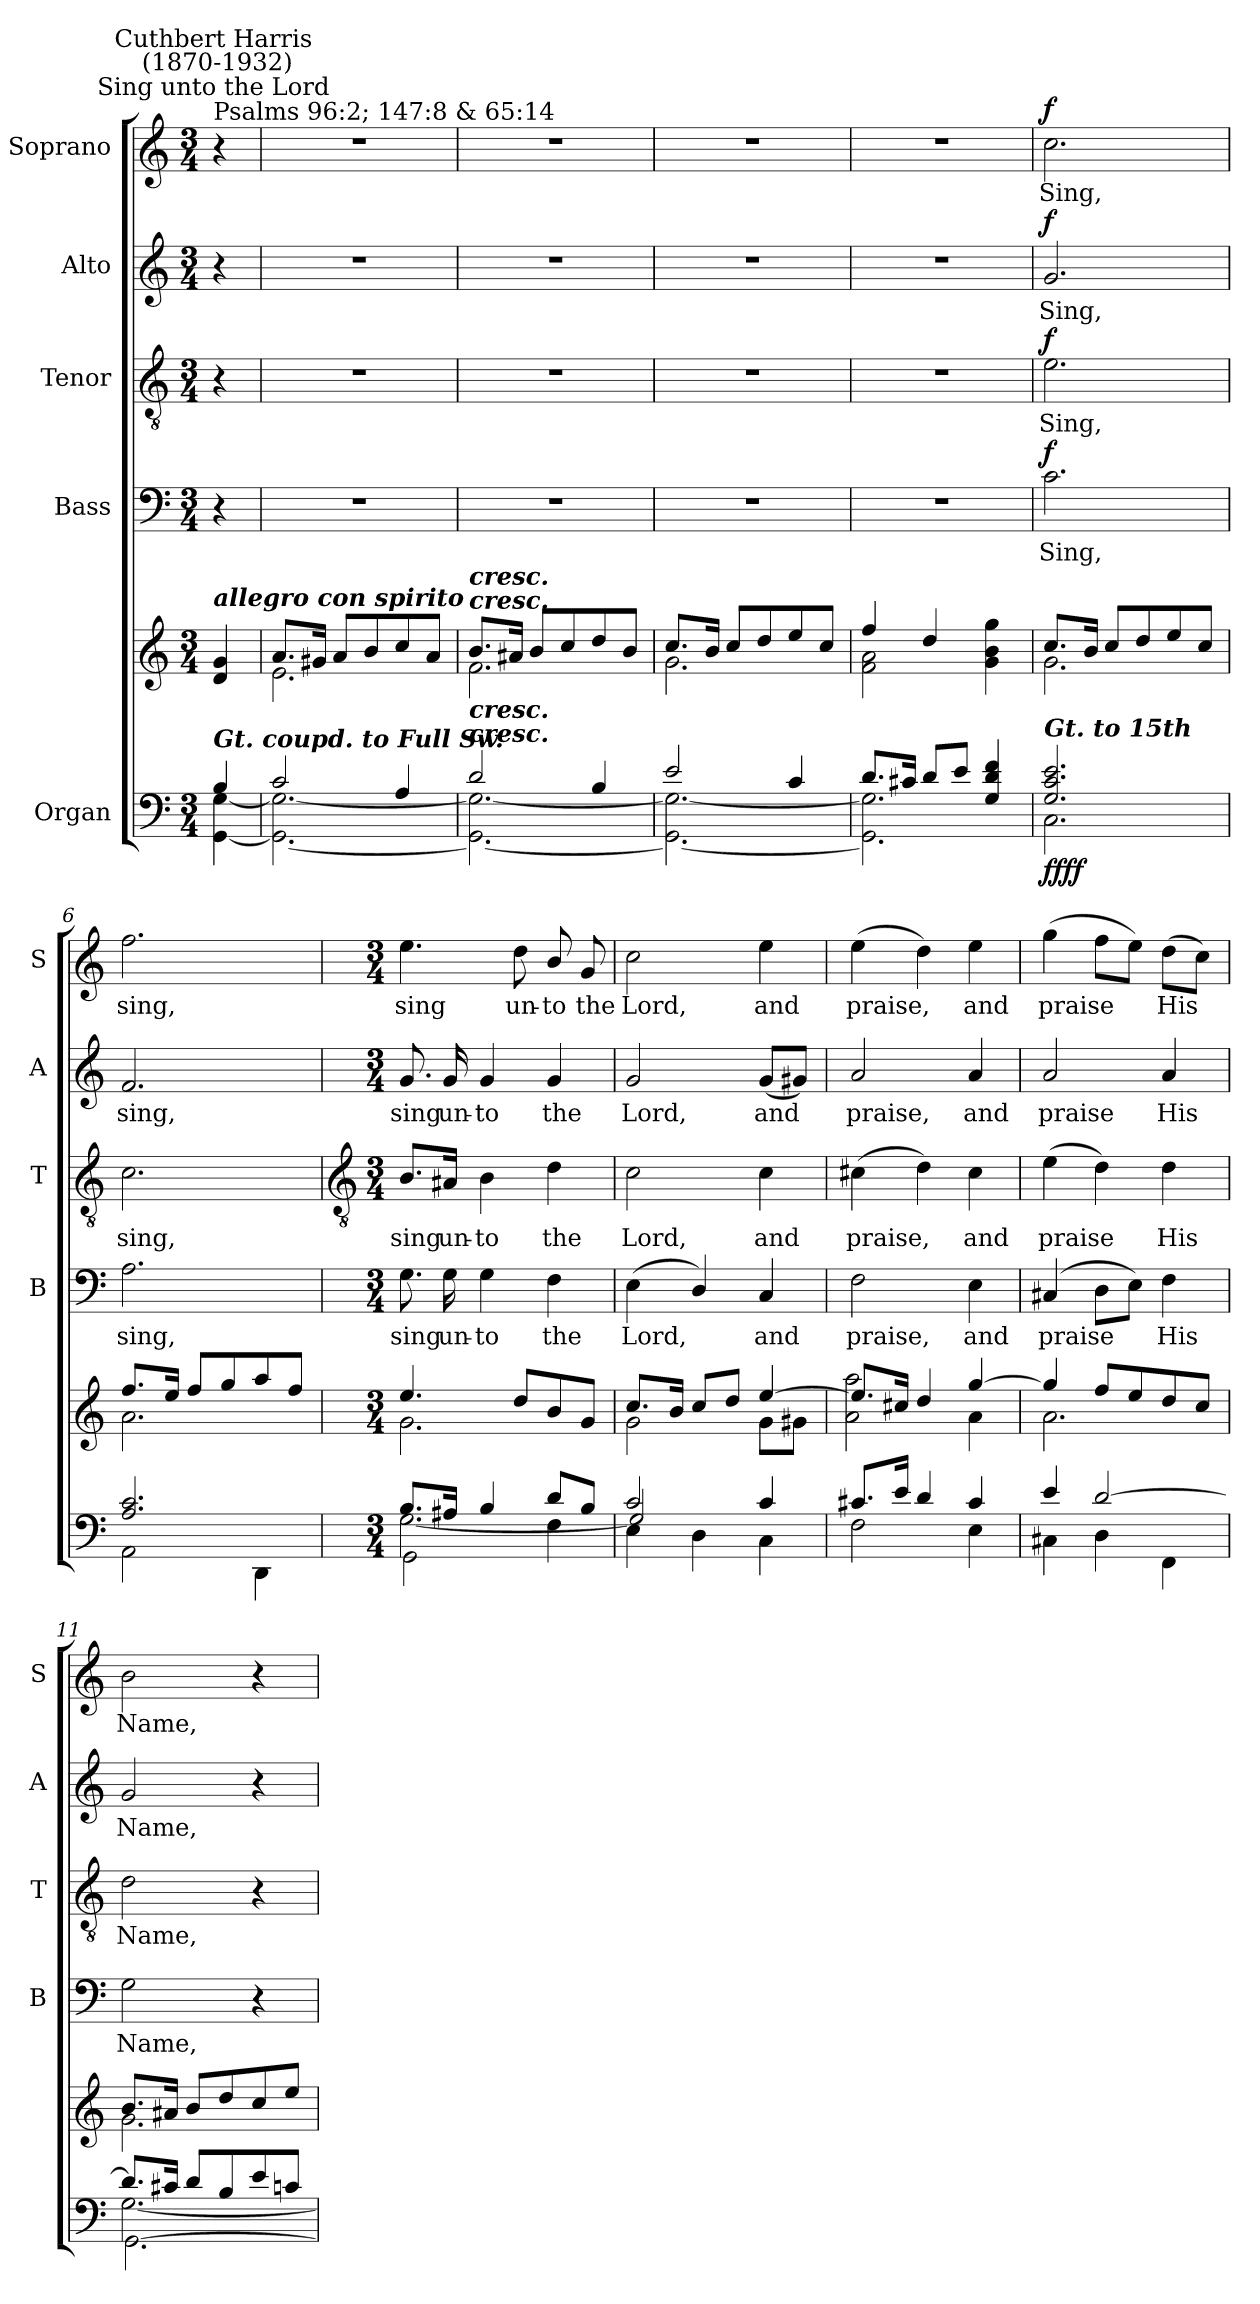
**kern	**kern	**dynam	**kern	**text	**dynam	**kern	**text	**dynam	**kern	**text	**dynam	**kern	**text	**dynam
*part5	*part5	*part5	*part4	*part4	*part4	*part3	*part3	*part3	*part2	*part2	*part2	*part1	*part1	*part1
*staff6	*staff5	*staff5/6	*staff4	*staff4	*staff4	*staff3	*staff3	*staff3	*staff2	*staff2	*staff2	*staff1	*staff1	*staff1
*I"Organ	*	*	*I"Bass	*	*	*I"Tenor	*	*	*I"Alto	*	*	*I"Soprano	*	*
*	*	*	*I'B	*	*	*I'T	*	*	*I'A	*	*	*I'S	*	*
*clefF4	*clefG2	*	*clefF4	*	*	*clefGv2	*	*	*clefG2	*	*	*clefG2	*	*
*k[]	*k[]	*	*k[]	*	*	*k[]	*	*	*k[]	*	*	*k[]	*	*
*C:	*C:	*	*C:	*	*	*C:	*	*	*C:	*	*	*C:	*	*
*M3/4	*M3/4	*	*M3/4	*	*	*M3/4	*	*	*M3/4	*	*	*M3/4	*	*
*MM120	*MM120	*	*MM120	*	*	*MM120	*	*	*MM120	*	*	*MM120	*	*
=	=	=	=	=	=	=	=	=	=	=	=	=	=	=
*^	*^	*	*	*	*	*	*	*	*	*	*	*	*	*
*	*^	*	*	*	*	*	*	*	*	*	*	*	*	*	*	*
!	!	!	!	!	!	!	!	!	!	!	!	!	!	!	!LO:TX:a:t=Psalms 96&colon;2; 147&colon;8 & 65&colon;14	!	!
!	!	!	!	!	!	!	!	!	!	!	!	!	!	!	!LO:TX:a:cj:t=Sing unto the Lord	!	!
!	!	!	!	!	!	!	!	!	!	!	!	!	!	!	!LO:TX:a:cj:t=Cuthbert Harris\n (1870-1932)	!	!
!	!	!	!LO:TX:a:Bi:t=allegro con spirito	!	!	!	!	!	!	!	!	!	!	!	!	!	!
!LO:TX:a:Bi:t=Gt. coupd. to Full Sw.	!	!	!	!	!	!	!	!	!	!	!	!	!	!	!	!	!
!	!	!	!	!	!LO:DY:b=2	!	!	!	!	!	!	!	!	!	!	!	!
!	!	!	!	!	!LO:DY:n=1:b=2	!	!	!	!	!	!	!	!	!	!	!	!
!	!	!	!	!	!LO:DY:n=2:b=2	!	!	!	!	!	!	!	!	!	!	!	!
!	!	!	!	!	!LO:DY:n=3:b	!	!	!	!	!	!	!	!	!	!	!	!
4B/	[4GG\ [4G\	4ryy	4d/ 4g/	4ryy	mf mf mf mf	4r	.	.	4r	.	.	4r	.	.	4r	.	.
=1	=1	=1	=1	=1	=1	=1	=1	=1	=1	=1	=1	=1	=1	=1	=1	=1	=1
!	!	!LO:N:vis=1	!	!	!LO:DY:b=2	!LO:N:vis=1	!	!	!LO:N:vis=1	!	!	!LO:N:vis=1	!	!	!LO:N:vis=1	!	!
!	!	!	!	!	!LO:DY:n=1:b	!	!	!	!	!	!	!	!	!	!	!	!
2c/	2.GG\_ 2.G\_	2.ryy	8.a/L	2.e\	mf mf	2.r	.	.	2.r	.	.	2.r	.	.	2.r	.	.
.	.	.	16g#X/J	.	.	.	.	.	.	.	.	.	.	.	.	.	.
.	.	.	8a/L	.	.	.	.	.	.	.	.	.	.	.	.	.	.
.	.	.	8b/	.	.	.	.	.	.	.	.	.	.	.	.	.	.
4A/	.	.	8cc/	.	.	.	.	.	.	.	.	.	.	.	.	.	.
.	.	.	8a/J	.	.	.	.	.	.	.	.	.	.	.	.	.	.
=2	=2	=2	=2	=2	=2	=2	=2	=2	=2	=2	=2	=2	=2	=2	=2	=2	=2
!	!	!	!LO:TX:a:Bi:t=cresc.	!	!	!	!	!	!	!	!	!	!	!	!	!	!
!	!	!	!LO:TX:a:Bi:t=cresc.	!	!	!	!	!	!	!	!	!	!	!	!	!	!
!LO:TX:a:Bi:t=cresc.	!	!	!	!	!	!	!	!	!	!	!	!	!	!	!	!	!
!LO:TX:a:Bi:t=cresc.	!	!	!	!	!	!	!	!	!	!	!	!	!	!	!	!	!
!	!	!LO:N:vis=1	!	!	!	!LO:N:vis=1	!	!	!LO:N:vis=1	!	!	!LO:N:vis=1	!	!	!LO:N:vis=1	!	!
2d/	2.GG\_ 2.G\_	2.ryy	8.b/L	2.f\	.	2.r	.	.	2.r	.	.	2.r	.	.	2.r	.	.
.	.	.	16a#X/J	.	.	.	.	.	.	.	.	.	.	.	.	.	.
.	.	.	8b/L	.	.	.	.	.	.	.	.	.	.	.	.	.	.
.	.	.	8cc/	.	.	.	.	.	.	.	.	.	.	.	.	.	.
4B/	.	.	8dd/	.	.	.	.	.	.	.	.	.	.	.	.	.	.
.	.	.	8b/J	.	.	.	.	.	.	.	.	.	.	.	.	.	.
=3	=3	=3	=3	=3	=3	=3	=3	=3	=3	=3	=3	=3	=3	=3	=3	=3	=3
!	!	!LO:N:vis=1	!	!	!	!LO:N:vis=1	!	!	!LO:N:vis=1	!	!	!LO:N:vis=1	!	!	!LO:N:vis=1	!	!
2e/	2.GG\_ 2.G\_	2.ryy	8.cc/L	2.g\	.	2.r	.	.	2.r	.	.	2.r	.	.	2.r	.	.
.	.	.	16b/J	.	.	.	.	.	.	.	.	.	.	.	.	.	.
.	.	.	8cc/L	.	.	.	.	.	.	.	.	.	.	.	.	.	.
.	.	.	8dd/	.	.	.	.	.	.	.	.	.	.	.	.	.	.
4c/	.	.	8ee/	.	.	.	.	.	.	.	.	.	.	.	.	.	.
.	.	.	8cc/J	.	.	.	.	.	.	.	.	.	.	.	.	.	.
=4	=4	=4	=4	=4	=4	=4	=4	=4	=4	=4	=4	=4	=4	=4	=4	=4	=4
!	!	!LO:N:vis=1	!	!	!	!LO:N:vis=1	!	!	!LO:N:vis=1	!	!	!LO:N:vis=1	!	!	!LO:N:vis=1	!	!
8.d/L	2.GG\] 2.G\]	2.ryy	4ff/	2f\ 2a\	.	2.r	.	.	2.r	.	.	2.r	.	.	2.r	.	.
16c#X/J	.	.	.	.	.	.	.	.	.	.	.	.	.	.	.	.	.
8d/L	.	.	4dd/	.	.	.	.	.	.	.	.	.	.	.	.	.	.
8e/J	.	.	.	.	.	.	.	.	.	.	.	.	.	.	.	.	.
4G/ 4d/ 4f/	.	.	4ryy	4g\ 4b\ 4gg\	.	.	.	.	.	.	.	.	.	.	.	.	.
=5	=5	=5	=5	=5	=5	=5	=5	=5	=5	=5	=5	=5	=5	=5	=5	=5	=5
!LO:TX:a:Bi:t=Gt. to 15th	!	!	!	!	!	!	!	!	!	!	!	!	!	!	!	!	!
!	!LO:N:vis=1	!	!	!	!LO:DY:b=2	!	!LO:LY:b	!	!	!LO:LY:b	!	!	!LO:LY:b	!	!	!LO:LY:b	!
!	!	!	!	!	!LO:DY:n=1:b=2	!	!	!	!	!	!	!	!	!	!	!	!
!	!	!	!	!	!LO:DY:n=2:b	!	!	!	!	!	!	!	!	!	!	!	!
!	!	!	!	!	!LO:DY:n=3:b	!	!	!LO:DY:b	!	!	!LO:DY:b	!	!	!LO:DY:b	!	!	!LO:DY:b
2.G/ 2.c/ 2.e/	2.ryy	2.C\	8.cc/L	2.g\	f f f f	2.c	Sing,	f	2.e	Sing,	f	2.g	Sing,	f	2.cc	Sing,	f
.	.	.	16b/J	.	.	.	.	.	.	.	.	.	.	.	.	.	.
.	.	.	8cc/L	.	.	.	.	.	.	.	.	.	.	.	.	.	.
.	.	.	8dd/	.	.	.	.	.	.	.	.	.	.	.	.	.	.
.	.	.	8ee/	.	.	.	.	.	.	.	.	.	.	.	.	.	.
.	.	.	8cc/J	.	.	.	.	.	.	.	.	.	.	.	.	.	.
=6	=6	=6	=6	=6	=6	=6	=6	=6	=6	=6	=6	=6	=6	=6	=6	=6	=6
!	!LO:N:vis=1	!	!	!	!	!	!LO:LY:b	!	!	!LO:LY:b	!	!	!LO:LY:b	!	!	!LO:LY:b	!
2.A/ 2.c/	2.ryy	2AA\	8.ff/L	2.a\	.	2.A	sing,	.	2.c	sing,	.	2.f	sing,	.	2.ff	sing,	.
.	.	.	16ee/J	.	.	.	.	.	.	.	.	.	.	.	.	.	.
.	.	.	8ff/L	.	.	.	.	.	.	.	.	.	.	.	.	.	.
.	.	.	8gg/	.	.	.	.	.	.	.	.	.	.	.	.	.	.
.	.	4DD\	8aa/	.	.	.	.	.	.	.	.	.	.	.	.	.	.
.	.	.	8ff/J	.	.	.	.	.	.	.	.	.	.	.	.	.	.
!!LO:LB:g=z
=7	=7	=7	=7	=7	=7	=7	=7	=7	=7	=7	=7	=7	=7	=7	=7	=7	=7
*	*	*	*	*	*	*	*	*	*clefGv2	*	*	*	*	*	*	*	*
*M3/4	*	*	*M3/4	*	*	*M3/4	*	*	*M3/4	*	*	*M3/4	*	*	*M3/4	*	*
!	!	!	!	!	!	!	!LO:LY:b	!	!	!LO:LY:b	!	!	!LO:LY:b	!	!	!LO:LY:b	!
8.B/L	[2.G\	2GG\	4.ee/	2.g\	.	8.G	sing	.	8.B/L	sing	.	8.g	sing	.	4.ee	sing	.
!	!	!	!	!	!	!	!LO:LY:b	!	!	!LO:LY:b	!	!	!LO:LY:b	!	!	!	!
16A#X/J	.	.	.	.	.	16G	un-	.	16A#X/Jk	un-	.	16g	un-	.	.	.	.
!	!	!	!	!	!	!	!LO:LY:b	!	!	!LO:LY:b	!	!	!LO:LY:b	!	!	!	!
4B/	.	.	.	.	.	4G	-to	.	4B	-to	.	4g	-to	.	.	.	.
!	!	!	!	!	!	!	!	!	!	!	!	!	!	!	!	!LO:LY:b	!
.	.	.	8dd/L	.	.	.	.	.	.	.	.	.	.	.	8dd	un-	.
!	!	!	!	!	!	!	!LO:LY:b	!	!	!LO:LY:b	!	!	!LO:LY:b	!	!	!LO:LY:b	!
8d/L	.	4F\	8b/	.	.	4F	the	.	4d	the	.	4g	the	.	8b/	-to	.
!	!	!	!	!	!	!	!	!	!	!	!	!	!	!	!	!LO:LY:b	!
8B/J	.	.	8g/J	.	.	.	.	.	.	.	.	.	.	.	8g	the	.
=8	=8	=8	=8	=8	=8	=8	=8	=8	=8	=8	=8	=8	=8	=8	=8	=8	=8
!	!	!	!	!	!	!	!LO:LY:b	!	!	!LO:LY:b	!	!	!LO:LY:b	!	!	!LO:LY:b	!
2c/	2G/]	4E\	8.cc/L	2g\	.	(<4E	Lord,	.	2c	Lord,	.	2g	Lord,	.	2cc	Lord,	.
.	.	.	16b/J	.	.	.	.	.	.	.	.	.	.	.	.	.	.
.	.	4D\	8cc/L	.	.	4D/)	.	.	.	.	.	.	.	.	.	.	.
.	.	.	8dd/J	.	.	.	.	.	.	.	.	.	.	.	.	.	.
!	!	!	!	!	!	!	!LO:LY:b	!	!	!LO:LY:b	!	!	!LO:LY:b	!	!	!LO:LY:b	!
4c/	4ryy	4C\	[4ee/	8g\L	.	4C	and	.	4c	and	.	(<8gL	and	.	4ee	and	.
.	.	.	.	8g#X\J	.	.	.	.	.	.	.	8g#XJ)	.	.	.	.	.
=9	=9	=9	=9	=9	=9	=9	=9	=9	=9	=9	=9	=9	=9	=9	=9	=9	=9
!	!LO:N:vis=1	!	!	!	!	!	!LO:LY:b	!	!	!LO:LY:b	!	!	!LO:LY:b	!	!	!LO:LY:b	!
8.c#X/L	2.ryy	2F\	8.ee/L]	2a\ 2aa\	.	2F	praise,	.	(>4c#X	praise,	.	2a	praise,	.	(>4ee	praise,	.
16e/J	.	.	16cc#X/J	.	.	.	.	.	.	.	.	.	.	.	.	.	.
4d/	.	.	4dd/	.	.	.	.	.	4d)	.	.	.	.	.	4dd)	.	.
!	!	!	!	!	!	!	!LO:LY:b	!	!	!LO:LY:b	!	!	!LO:LY:b	!	!	!LO:LY:b	!
4c#/	.	4E\	[4gg/	4a\	.	4E	and	.	4c#	and	.	4a	and	.	4ee	and	.
=10	=10	=10	=10	=10	=10	=10	=10	=10	=10	=10	=10	=10	=10	=10	=10	=10	=10
!	!	!	!	!	!	!	!LO:LY:b	!	!	!LO:LY:b	!	!	!LO:LY:b	!	!	!LO:LY:b	!
4e/	2ryy	4C#X\	4gg/]	2.a\	.	(>4C#X	praise	.	(>4e	praise	.	2a	praise	.	(>4gg	praise	.
[2d/	.	4D\	8ff/L	.	.	8DL	.	.	4d)	.	.	.	.	.	8ffL	.	.
.	.	.	8ee/	.	.	8EJ)	.	.	.	.	.	.	.	.	8eeJ)	.	.
!	!	!	!	!	!	!	!LO:LY:b	!	!	!LO:LY:b	!	!	!LO:LY:b	!	!	!LO:LY:b	!
.	8ryy	4FF\	8dd/	.	.	4F	His	.	4d	His	.	4a	His	.	(>8ddL	His	.
.	8ryy	.	8cc/J	.	.	.	.	.	.	.	.	.	.	.	8ccJ)	.	.
=11	=11	=11	=11	=11	=11	=11	=11	=11	=11	=11	=11	=11	=11	=11	=11	=11	=11
!	!	!	!	!	!	!	!LO:LY:b	!	!	!LO:LY:b	!	!	!LO:LY:b	!	!	!LO:LY:b	!
8.d/L]	[2.G\	[2.GG\	8.b/L	2.g\	.	2G	Name,	.	2d	Name,	.	2g	Name,	.	2b	Name,	.
16c#X/J	.	.	16a#X/J	.	.	.	.	.	.	.	.	.	.	.	.	.	.
8d/L	.	.	8b/L	.	.	.	.	.	.	.	.	.	.	.	.	.	.
8B/	.	.	8dd/	.	.	.	.	.	.	.	.	.	.	.	.	.	.
8e/	.	.	8cc/	.	.	4r	.	.	4r	.	.	4r	.	.	4r	.	.
8cn/J	.	.	8ee/J	.	.	.	.	.	.	.	.	.	.	.	.	.	.
*v	*v	*v	*	*	*	*	*	*	*	*	*	*	*	*	*	*	*
*	*v	*v	*	*	*	*	*	*	*	*	*	*	*	*	*
=	=	=	=	=	=	=	=	=	=	=	=	=	=	=
*-	*-	*-	*-	*-	*-	*-	*-	*-	*-	*-	*-	*-	*-	*-
